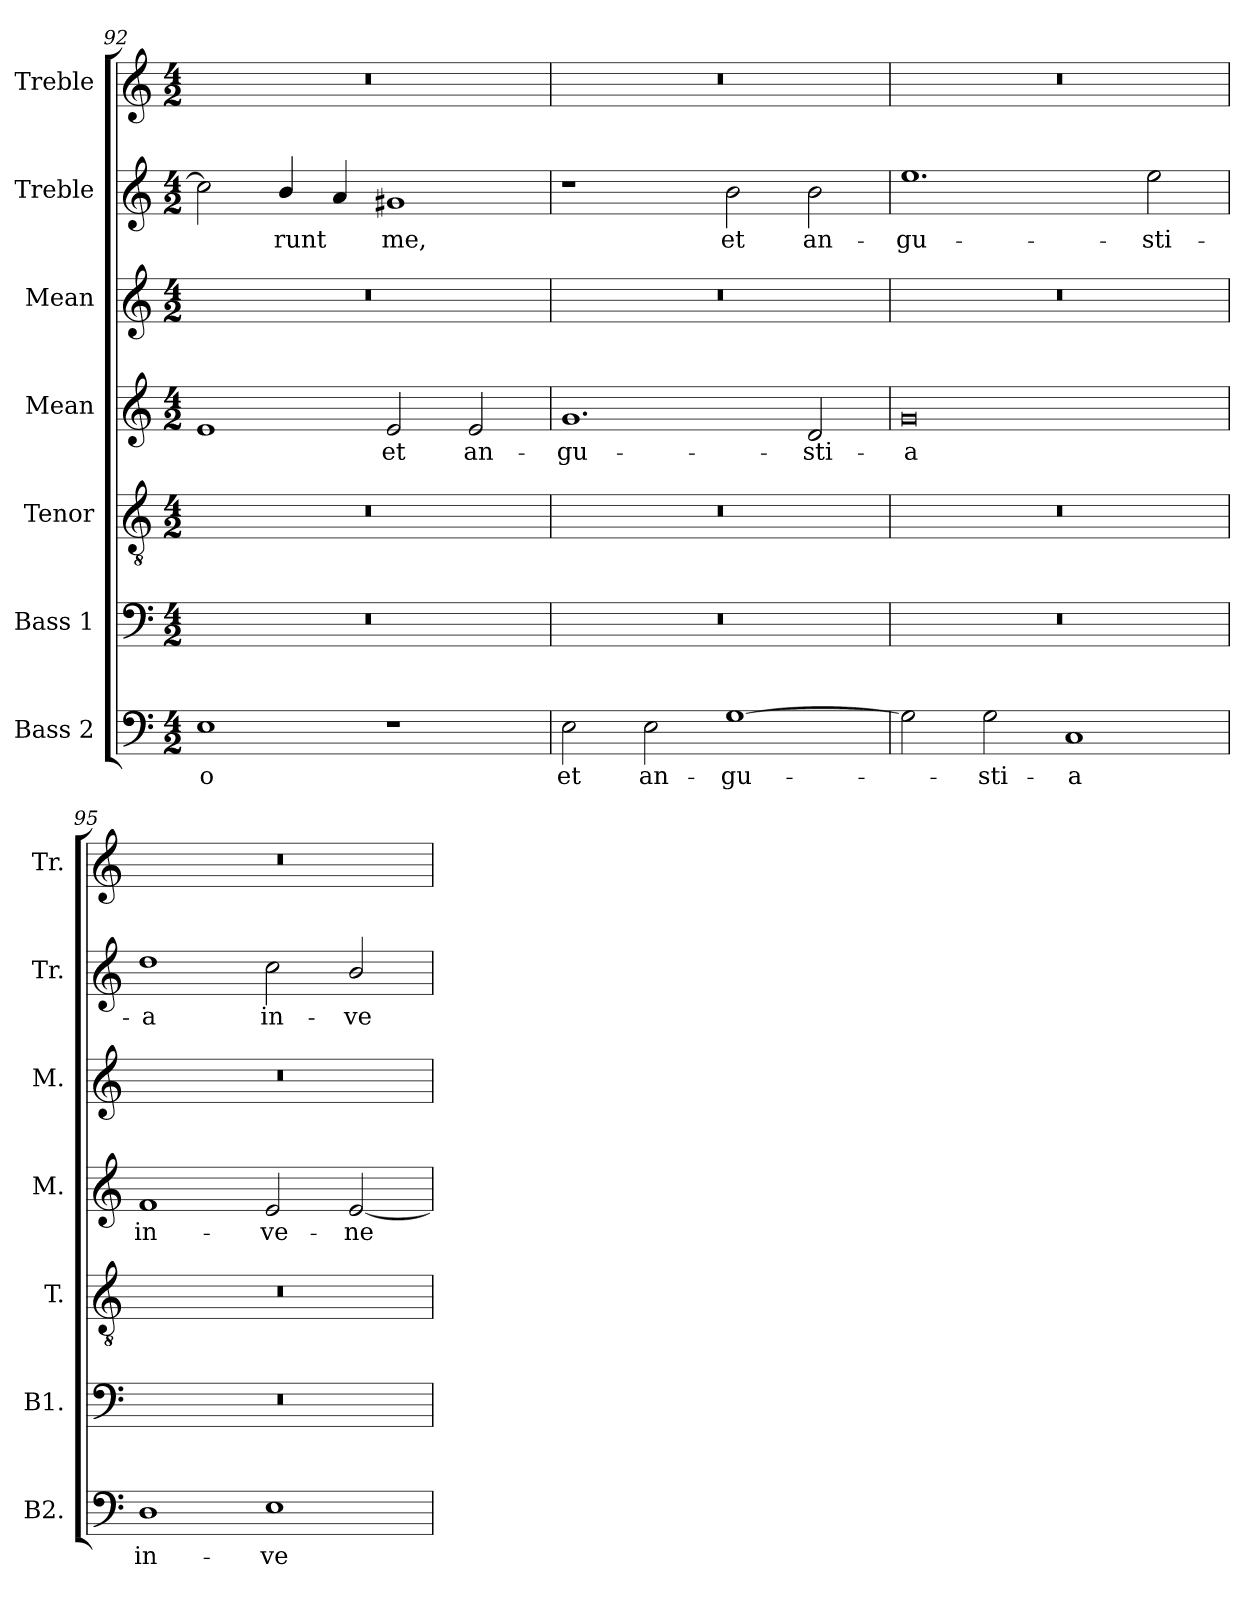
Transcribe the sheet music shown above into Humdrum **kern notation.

**kern	**text	**kern	**kern	**kern	**text	**kern	**kern	**text	**kern
*part7	*part7	*part6	*part5	*part4	*part4	*part3	*part2	*part2	*part1
*staff7	*staff7	*staff6	*staff5	*staff4	*staff4	*staff3	*staff2	*staff2	*staff1
*I"Bass 2	*	*I"Bass 1	*I"Tenor	*I"Mean	*	*I"Mean	*I"Treble	*	*I"Treble
*I'B2.	*	*I'B1.	*I'T.	*I'M.	*	*I'M.	*I'Tr.	*	*I'Tr.
*clefF4	*	*clefF4	*clefGv2	*clefG2	*	*clefG2	*clefG2	*	*clefG2
*	*	*	*ITrd7c12	*	*	*	*	*	*
*k[]	*	*k[]	*k[]	*k[]	*	*k[]	*k[]	*	*k[]
*C:	*	*C:	*C:	*C:	*	*C:	*C:	*	*C:
*M4/2	*	*M4/2	*M4/2	*M4/2	*	*M4/2	*M4/2	*	*M4/2
=92	=92	=92	=92	=92	=92	=92	=92	=92	=92
!	!LO:LY:b:color=#000000	!LO:N:vis=1	!LO:N:vis=1	!	!	!LO:N:vis=1	!	!	!LO:N:vis=1
1Ei	-o	0r	0r	1ei	.	0r	2cci\]	.	0r
!	!	!	!	!	!	!	!	!LO:LY:b:color=#000000	!
.	.	.	.	.	.	.	4bi/	-runt	.
.	.	.	.	.	.	.	4ai/	.	.
!	!	!	!	!	!LO:LY:b:color=#000000	!	!	!	!
!	!	!	!	!	!	!	!	!LO:LY:b:color=#000000	!
1r	.	.	.	2ei/	et	.	1g#Xi	me,	.
!	!	!	!	!	!LO:LY:b:color=#000000	!	!	!	!
.	.	.	.	2ei/	an-	.	.	.	.
!!LO:LB:g=z
=93	=93	=93	=93	=93	=93	=93	=93	=93	=93
!	!LO:LY:b:color=#000000	!LO:N:vis=1	!LO:N:vis=1	!	!	!	!	!	!
!	!	!	!	!	!LO:LY:b:color=#000000	!LO:N:vis=1	!	!	!LO:N:vis=1
2Ei\	et	0r	0r	1.gi	-gu-	0r	1r	.	0r
!	!LO:LY:b:color=#000000	!	!	!	!	!	!	!	!
2Ei\	an-	.	.	.	.	.	.	.	.
!	!LO:LY:b:color=#000000	!	!	!	!	!	!	!	!
!	!	!	!	!	!	!	!	!LO:LY:b:color=#000000	!
[1Gi	-gu-	.	.	.	.	.	2bi\	et	.
!	!	!	!	!	!LO:LY:b:color=#000000	!	!	!	!
!	!	!	!	!	!	!	!	!LO:LY:b:color=#000000	!
.	.	.	.	2di/	-sti-	.	2bi\	an-	.
=94	=94	=94	=94	=94	=94	=94	=94	=94	=94
!	!	!LO:N:vis=1	!LO:N:vis=1	!	!	!	!	!	!
!	!	!	!	!	!LO:LY:b:color=#000000	!LO:N:vis=1	!	!	!
!	!	!	!	!	!	!	!	!LO:LY:b:color=#000000	!LO:N:vis=1
2Gi\]	.	0r	0r	0gi	-a	0r	1.eei	-gu-	0r
!	!LO:LY:b:color=#000000	!	!	!	!	!	!	!	!
2Gi\	-sti-	.	.	.	.	.	.	.	.
!	!LO:LY:b:color=#000000	!	!	!	!	!	!	!	!
1Ci	-a	.	.	.	.	.	.	.	.
!	!	!	!	!	!	!	!	!LO:LY:b:color=#000000	!
.	.	.	.	.	.	.	2eei\	-sti-	.
=95	=95	=95	=95	=95	=95	=95	=95	=95	=95
!	!LO:LY:b:color=#000000	!LO:N:vis=1	!LO:N:vis=1	!	!	!	!	!	!
!	!	!	!	!	!LO:LY:b:color=#000000	!LO:N:vis=1	!	!	!
!	!	!	!	!	!	!	!	!LO:LY:b:color=#000000	!LO:N:vis=1
1Di	in-	0r	0r	1fi	in-	0r	1ddi	-a	0r
!	!LO:LY:b:color=#000000	!	!	!	!	!	!	!	!
!	!	!	!	!	!LO:LY:b:color=#000000	!	!	!	!
!	!	!	!	!	!	!	!	!LO:LY:b:color=#000000	!
1Ei	-ve-	.	.	2ei/	-ve-	.	2cci\	in-	.
!	!	!	!	!	!LO:LY:b:color=#000000	!	!	!	!
!	!	!	!	!	!	!	!	!LO:LY:b:color=#000000	!
.	.	.	.	[2ei/	-ne-	.	2bi/	-ve-	.
=	=	=	=	=	=	=	=	=	=
*-	*-	*-	*-	*-	*-	*-	*-	*-	*-
